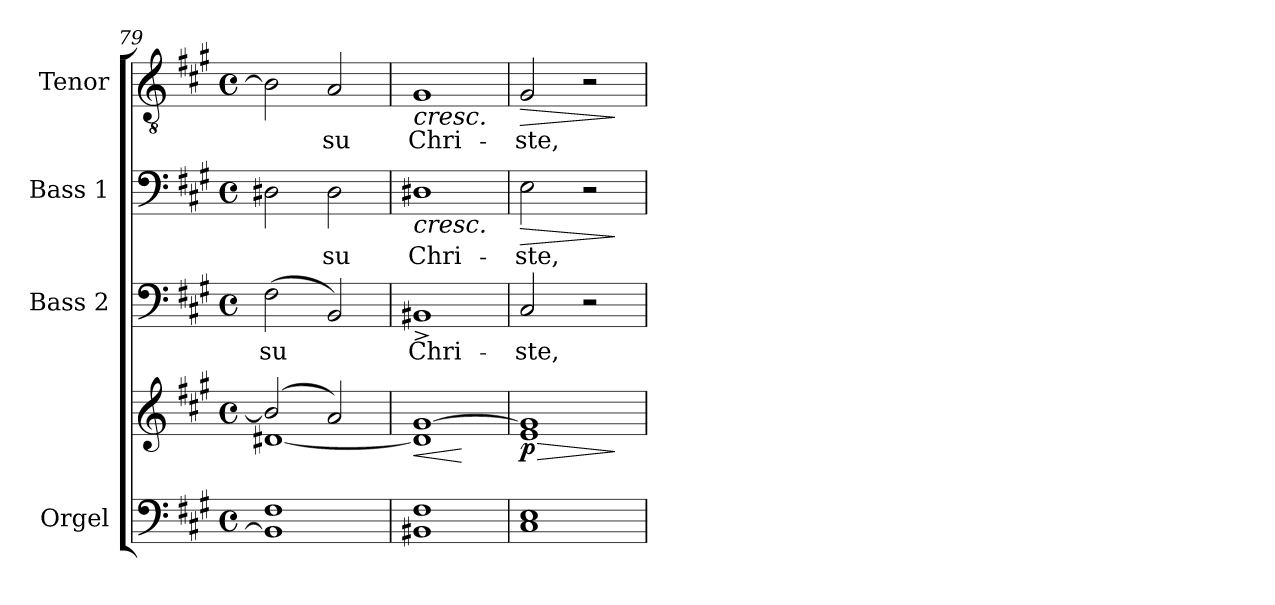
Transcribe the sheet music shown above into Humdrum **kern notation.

**kern	**kern	**dynam	**kern	**text	**kern	**text	**dynam	**kern	**text	**dynam
*part4	*part4	*part4	*part3	*part3	*part2	*part2	*part2	*part1	*part1	*part1
*staff5	*staff4	*staff4/5	*staff3	*staff3	*staff2	*staff2	*staff2	*staff1	*staff1	*staff1
*I"Orgel	*	*	*I"Bass 2	*	*I"Bass 1	*	*	*I"Tenor	*	*
*I'Org.	*	*	*I'B2.	*	*I'B1.	*	*	*I'T.	*	*
*clefF4	*clefG2	*	*clefF4	*	*clefF4	*	*	*clefGv2	*	*
*k[f#c#g#]	*k[f#c#g#]	*	*k[f#c#g#]	*	*k[f#c#g#]	*	*	*k[f#c#g#]	*	*
*A:	*A:	*	*A:	*	*A:	*	*	*A:	*	*
*M4/4	*M4/4	*	*M4/4	*	*M4/4	*	*	*M4/4	*	*
*met(c)	*met(c)	*	*met(c)	*	*met(c)	*	*	*met(c)	*	*
=79	=79	=79	=79	=79	=79	=79	=79	=79	=79	=79
*	*^	*	*	*	*	*	*	*	*	*
!	!	!	!	!	!LO:LY:b	!	!	!	!	!	!
1BB] 1F#	(2b/]	[<1d#X	.	(>2F#\	-su	2D#X\	.	.	2B\]	.	.
!	!	!	!	!	!	!	!LO:LY:b	!	!	!LO:LY:b	!
.	2a/)	.	.	2BB/)	.	2D#\	-su	.	2A/	-su	.
=80	=80	=80	=80	=80	=80	=80	=80	=80	=80	=80	=80
!	!	!	!LO:HP:b	!	!LO:LY:b	!	!LO:LY:b	!LO:HP:b	!	!LO:LY:b	!LO:HP:b
1BB#X 1F#	[>1g#	1d#]	<	1BB#X^>	Chri-	1D#X	Chri-	<	1G#	Chri-	<
*	*v	*v	*	*	*	*	*	*	*	*	*
.	.	[	.	.	.	.	.	.	.	.
=81	=81	=81	=81	=81	=81	=81	=81	=81	=81	=81
!	!	!LO:HP:b	!	!LO:LY:b	!	!LO:LY:b	!LO:HP:b	!	!LO:LY:b	!LO:HP:b
*	*^	*	*	*	*	*	*	*	*	*
!	!	!	!LO:DY:n=1:b	!	!	!	!	!	!	!	!
1C# 1E	1g#]	1e	> p	2C#/	-ste,	2E\	-ste,	>	2G#/	-ste,	>
.	.	.	.	2r	.	2r	.	[	2r	.	[
*	*v	*v	*	*	*	*	*	*	*	*	*
.	.	]	.	.	.	.	]	.	.	]
=	=	=	=	=	=	=	=	=	=	=
*-	*-	*-	*-	*-	*-	*-	*-	*-	*-	*-
